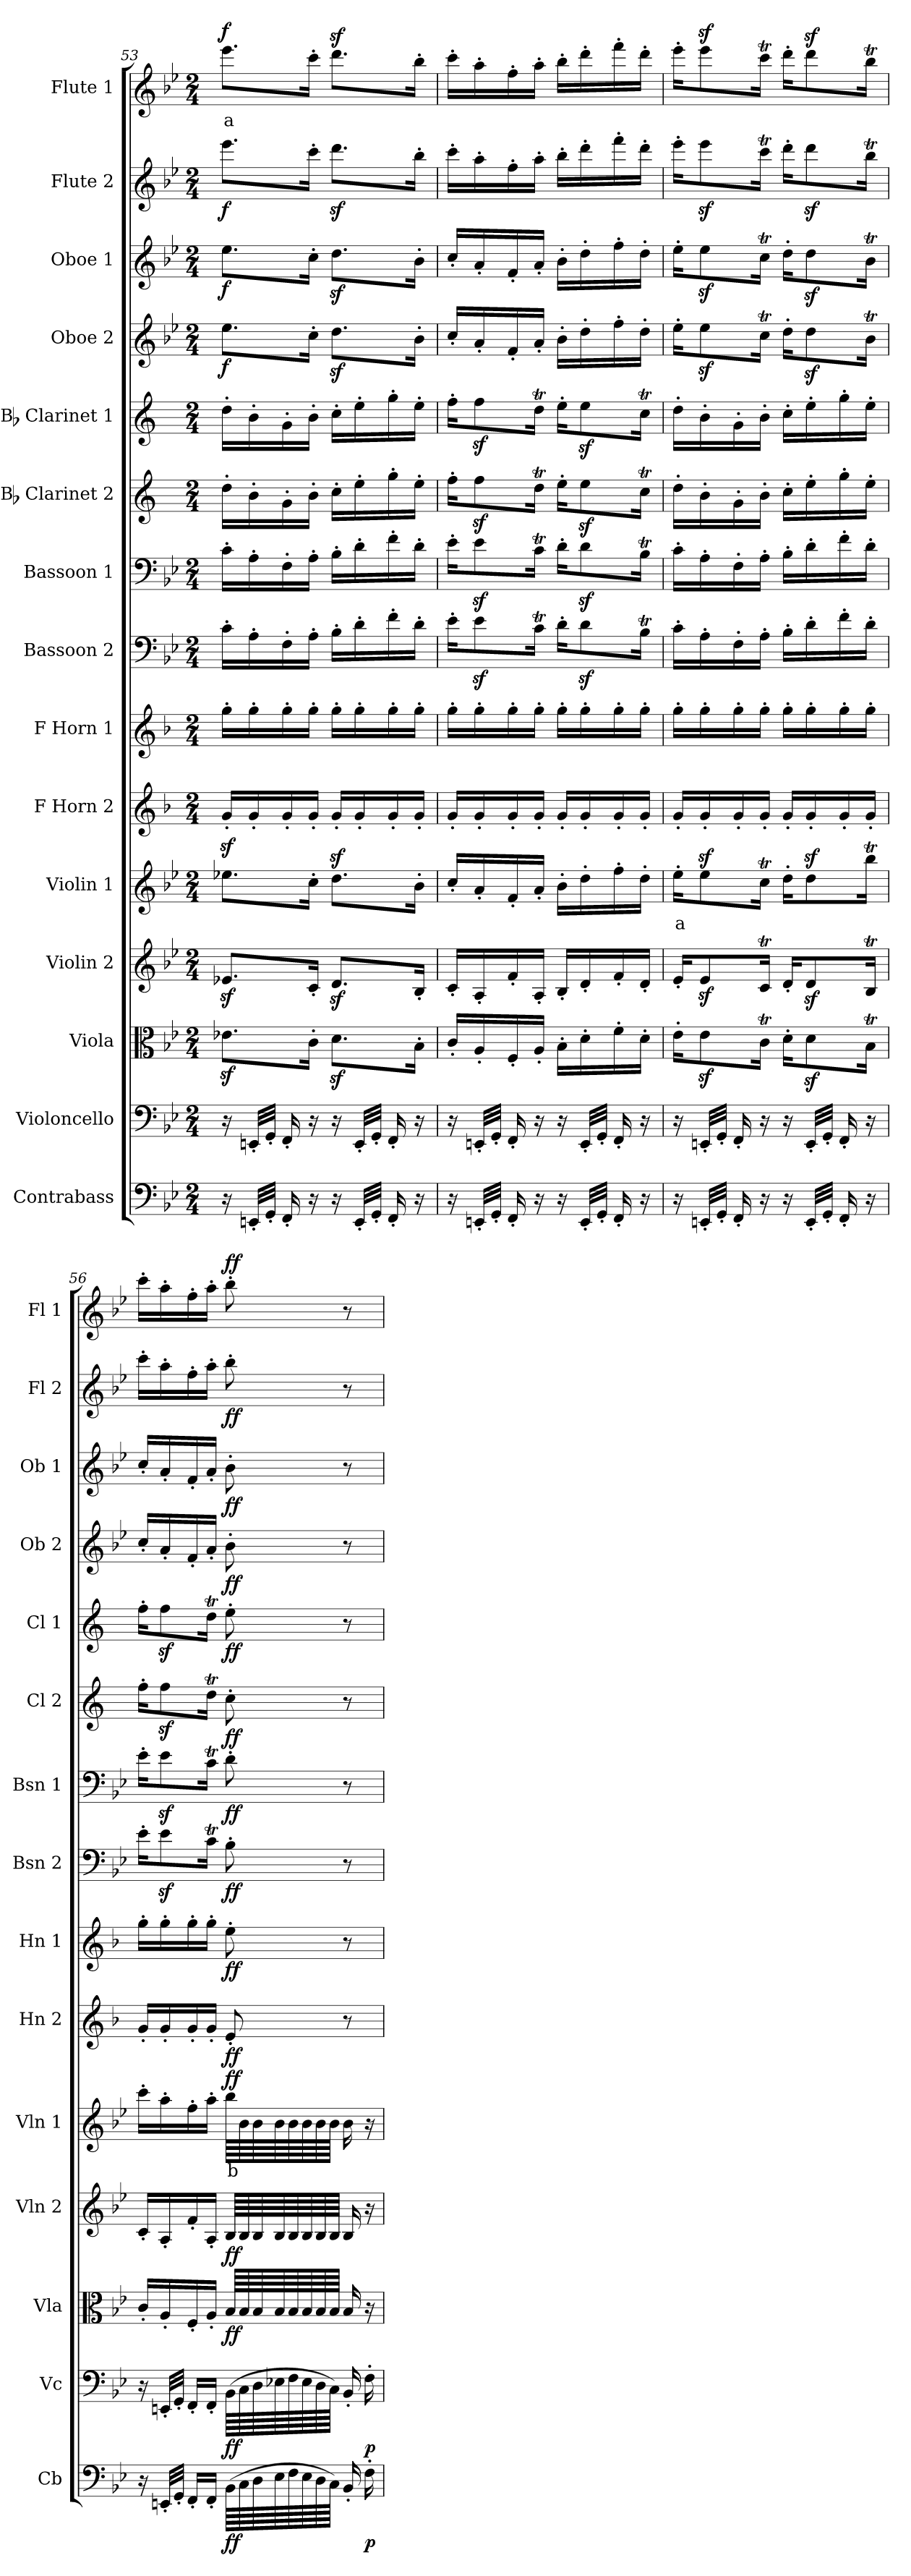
**kern	**dynam	**kern	**dynam	**kern	**dynam	**kern	**dynam	**kern	**text	**dynam	**kern	**dynam	**kern	**dynam	**kern	**dynam	**kern	**dynam	**kern	**dynam	**kern	**dynam	**kern	**dynam	**kern	**dynam	**kern	**dynam	**kern	**text	**dynam
*part15	*part15	*part14	*part14	*part13	*part13	*part12	*part12	*part11	*part11	*part11	*part10	*part10	*part9	*part9	*part8	*part8	*part7	*part7	*part6	*part6	*part5	*part5	*part4	*part4	*part3	*part3	*part2	*part2	*part1	*part1	*part1
*staff15	*staff15	*staff14	*staff14	*staff13	*staff13	*staff12	*staff12	*staff11	*staff11	*staff11	*staff10	*staff10	*staff9	*staff9	*staff8	*staff8	*staff7	*staff7	*staff6	*staff6	*staff5	*staff5	*staff4	*staff4	*staff3	*staff3	*staff2	*staff2	*staff1	*staff1	*staff1
*I"Contrabass	*	*I"Violoncello	*	*I"Viola	*	*I"Violin 2	*	*I"Violin 1	*	*	*I"F Horn 2	*	*I"F Horn 1	*	*I"Bassoon 2	*	*I"Bassoon 1	*	*I"Bb Clarinet 2	*	*I"Bb Clarinet 1	*	*I"Oboe 2	*	*I"Oboe 1	*	*I"Flute 2	*	*I"Flute 1	*	*
*I'Cb	*	*I'Vc	*	*I'Vla	*	*I'Vln 2	*	*I'Vln 1	*	*	*I'Hn 2	*	*I'Hn 1	*	*I'Bsn 2	*	*I'Bsn 1	*	*I'Cl 2	*	*I'Cl 1	*	*I'Ob 2	*	*I'Ob 1	*	*I'Fl 2	*	*I'Fl 1	*	*
*clefF4	*	*clefF4	*	*clefC3	*	*clefG2	*	*clefG2	*	*	*clefG2	*	*clefG2	*	*clefF4	*	*clefF4	*	*clefG2	*	*clefG2	*	*clefG2	*	*clefG2	*	*clefG2	*	*clefG2	*	*
*ITrd7c12	*	*	*	*	*	*	*	*	*	*	*ITrd4c7	*	*ITrd4c7	*	*	*	*	*	*ITrd1c2	*	*ITrd1c2	*	*	*	*	*	*	*	*	*	*
*k[b-e-]	*	*k[b-e-]	*	*k[b-e-]	*	*k[b-e-]	*	*k[b-e-]	*	*	*k[b-e-]	*	*k[b-e-]	*	*k[b-e-]	*	*k[b-e-]	*	*k[b-e-]	*	*k[b-e-]	*	*k[b-e-]	*	*k[b-e-]	*	*k[b-e-]	*	*k[b-e-]	*	*
*M2/4	*	*M2/4	*	*M2/4	*	*M2/4	*	*M2/4	*	*	*M2/4	*	*M2/4	*	*M2/4	*	*M2/4	*	*M2/4	*	*M2/4	*	*M2/4	*	*M2/4	*	*M2/4	*	*M2/4	*	*
=53	=53	=53	=53	=53	=53	=53	=53	=53	=53	=53	=53	=53	=53	=53	=53	=53	=53	=53	=53	=53	=53	=53	=53	=53	=53	=53	=53	=53	=53	=53	=53
!	!	!	!	!	!	!	!	!	!	!	!	!	!	!	!	!	!	!	!	!	!	!	!	!LO:DY:b	!	!LO:DY:b	!	!LO:DY:b	!	!LO:LY:b:color=#FF0000	!LO:DY:b
16r	.	16r	.	8.e-Xz<\L	.	8.e-Xz</L	.	8.ee-Xz<\L	.	.	16c'/LL	.	16cc'\LL	.	16c'\LL	.	16c'\LL	.	16cc'\LL	.	16cc'\LL	.	8.ee-\L	f	8.ee-\L	f	8.eee-\L	f	8.eee-\L	a	f
32EEEn'/LLL	.	32EEn'/LLL	.	.	.	.	.	.	.	.	16c'/	.	16cc'\	.	16A'\	.	16A'\	.	16a'\	.	16a'\	.	.	.	.	.	.	.	.	.	.
32GGG'/JJJ	.	32GG'/JJJ	.	.	.	.	.	.	.	.	.	.	.	.	.	.	.	.	.	.	.	.	.	.	.	.	.	.	.	.	.
16FFF'/	.	16FF'/	.	.	.	.	.	.	.	.	16c'/	.	16cc'\	.	16F'\	.	16F'\	.	16f'\	.	16f'\	.	.	.	.	.	.	.	.	.	.
16r	.	16r	.	16c'\Jk	.	16c'/Jk	.	16cc'\Jk	.	.	16c'/JJ	.	16cc'\JJ	.	16A'\JJ	.	16A'\JJ	.	16a'\JJ	.	16a'\JJ	.	16cc'\Jk	.	16cc'\Jk	.	16ccc'\Jk	.	16ccc'\Jk	.	.
16r	.	16r	.	8.dz<\L	.	8.dz</L	.	8.ddz<\L	.	.	16c'/LL	.	16cc'\LL	.	16B-'\LL	.	16B-'\LL	.	16b-'\LL	.	16b-'\LL	.	8.ddz<\L	.	8.ddz<\L	.	8.dddz<\L	.	8.dddz<\L	.	.
32EEE'/LLL	.	32EE'/LLL	.	.	.	.	.	.	.	.	16c'/	.	16cc'\	.	16d'\	.	16d'\	.	16dd'\	.	16dd'\	.	.	.	.	.	.	.	.	.	.
32GGG'/JJJ	.	32GG'/JJJ	.	.	.	.	.	.	.	.	.	.	.	.	.	.	.	.	.	.	.	.	.	.	.	.	.	.	.	.	.
16FFF'/	.	16FF'/	.	.	.	.	.	.	.	.	16c'/	.	16cc'\	.	16f'\	.	16f'\	.	16ff'\	.	16ff'\	.	.	.	.	.	.	.	.	.	.
16r	.	16r	.	16B-'\Jk	.	16B-'/Jk	.	16b-'\Jk	.	.	16c'/JJ	.	16cc'\JJ	.	16d'\JJ	.	16d'\JJ	.	16dd'\JJ	.	16dd'\JJ	.	16b-'\Jk	.	16b-'\Jk	.	16bb-'\Jk	.	16bb-'\Jk	.	.
=54	=54	=54	=54	=54	=54	=54	=54	=54	=54	=54	=54	=54	=54	=54	=54	=54	=54	=54	=54	=54	=54	=54	=54	=54	=54	=54	=54	=54	=54	=54	=54
16r	.	16r	.	16c'/LL	.	16c'/LL	.	16cc'/LL	.	.	16c'/LL	.	16cc'\LL	.	16e-'\KL	.	16e-'\KL	.	16ee-'\KL	.	16ee-'\KL	.	16cc'/LL	.	16cc'/LL	.	16ccc'\LL	.	16ccc'\LL	.	.
32EEEn'/LLL	.	32EEn'/LLL	.	16A'/	.	16A'/	.	16a'/	.	.	16c'/	.	16cc'\	.	8e-z<\	.	8e-z<\	.	8ee-z<\	.	8ee-z<\	.	16a'/	.	16a'/	.	16aa'\	.	16aa'\	.	.
32GGG'/JJJ	.	32GG'/JJJ	.	.	.	.	.	.	.	.	.	.	.	.	.	.	.	.	.	.	.	.	.	.	.	.	.	.	.	.	.
16FFF'/	.	16FF'/	.	16F'/	.	16f'/	.	16f'/	.	.	16c'/	.	16cc'\	.	.	.	.	.	.	.	.	.	16f'/	.	16f'/	.	16ff'\	.	16ff'\	.	.
16r	.	16r	.	16A'/JJ	.	16A'/JJ	.	16a'/JJ	.	.	16c'/JJ	.	16cc'\JJ	.	16cT\Jk	.	16cT\Jk	.	16ccT\Jk	.	16ccT\Jk	.	16a'/JJ	.	16a'/JJ	.	16aa'\JJ	.	16aa'\JJ	.	.
16r	.	16r	.	16B-'\LL	.	16B-'/LL	.	16b-'\LL	.	.	16c'/LL	.	16cc'\LL	.	16d'\KL	.	16d'\KL	.	16dd'\KL	.	16dd'\KL	.	16b-'\LL	.	16b-'\LL	.	16bb-'\LL	.	16bb-'\LL	.	.
32EEE'/LLL	.	32EE'/LLL	.	16d'\	.	16d'/	.	16dd'\	.	.	16c'/	.	16cc'\	.	8dz<\	.	8dz<\	.	8ddz<\	.	8ddz<\	.	16dd'\	.	16dd'\	.	16ddd'\	.	16ddd'\	.	.
32GGG'/JJJ	.	32GG'/JJJ	.	.	.	.	.	.	.	.	.	.	.	.	.	.	.	.	.	.	.	.	.	.	.	.	.	.	.	.	.
16FFF'/	.	16FF'/	.	16f'\	.	16f'/	.	16ff'\	.	.	16c'/	.	16cc'\	.	.	.	.	.	.	.	.	.	16ff'\	.	16ff'\	.	16fff'\	.	16fff'\	.	.
16r	.	16r	.	16d'\JJ	.	16d'/JJ	.	16dd'\JJ	.	.	16c'/JJ	.	16cc'\JJ	.	16B-T\Jk	.	16B-T\Jk	.	16b-T\Jk	.	16b-T\Jk	.	16dd'\JJ	.	16dd'\JJ	.	16ddd'\JJ	.	16ddd'\JJ	.	.
=55	=55	=55	=55	=55	=55	=55	=55	=55	=55	=55	=55	=55	=55	=55	=55	=55	=55	=55	=55	=55	=55	=55	=55	=55	=55	=55	=55	=55	=55	=55	=55
!	!	!	!	!	!	!	!	!	!LO:LY:b:color=#FF0000	!	!	!	!	!	!	!	!	!	!	!	!	!	!	!	!	!	!	!	!	!	!
16r	.	16r	.	16e-'\KL	.	16e-'/KL	.	16ee-'\KL	a	.	16c'/LL	.	16cc'\LL	.	16c'\LL	.	16c'\LL	.	16cc'\LL	.	16cc'\LL	.	16ee-'\KL	.	16ee-'\KL	.	16eee-'\KL	.	16eee-'\KL	.	.
32EEEn'/LLL	.	32EEn'/LLL	.	8e-z<\	.	8e-z</	.	8ee-z<\	.	.	16c'/	.	16cc'\	.	16A'\	.	16A'\	.	16a'\	.	16a'\	.	8ee-z<\	.	8ee-z<\	.	8eee-z<\	.	8eee-z<\	.	.
32GGG'/JJJ	.	32GG'/JJJ	.	.	.	.	.	.	.	.	.	.	.	.	.	.	.	.	.	.	.	.	.	.	.	.	.	.	.	.	.
16FFF'/	.	16FF'/	.	.	.	.	.	.	.	.	16c'/	.	16cc'\	.	16F'\	.	16F'\	.	16f'\	.	16f'\	.	.	.	.	.	.	.	.	.	.
16r	.	16r	.	16cT\Jk	.	16cT/Jk	.	16ccT\Jk	.	.	16c'/JJ	.	16cc'\JJ	.	16A'\JJ	.	16A'\JJ	.	16a'\JJ	.	16a'\JJ	.	16ccT\Jk	.	16ccT\Jk	.	16cccT\Jk	.	16cccT\Jk	.	.
16r	.	16r	.	16d'\KL	.	16d'/KL	.	16dd'\KL	.	.	16c'/LL	.	16cc'\LL	.	16B-'\LL	.	16B-'\LL	.	16b-'\LL	.	16b-'\LL	.	16dd'\KL	.	16dd'\KL	.	16ddd'\KL	.	16ddd'\KL	.	.
32EEE'/LLL	.	32EE'/LLL	.	8dz<\	.	8dz</	.	8ddz<\	.	.	16c'/	.	16cc'\	.	16d'\	.	16d'\	.	16dd'\	.	16dd'\	.	8ddz<\	.	8ddz<\	.	8dddz<\	.	8dddz<\	.	.
32GGG'/JJJ	.	32GG'/JJJ	.	.	.	.	.	.	.	.	.	.	.	.	.	.	.	.	.	.	.	.	.	.	.	.	.	.	.	.	.
16FFF'/	.	16FF'/	.	.	.	.	.	.	.	.	16c'/	.	16cc'\	.	16f'\	.	16f'\	.	16ff'\	.	16ff'\	.	.	.	.	.	.	.	.	.	.
16r	.	16r	.	16B-T\Jk	.	16B-T/Jk	.	16bb-T\Jk	.	.	16c'/JJ	.	16cc'\JJ	.	16d'\JJ	.	16d'\JJ	.	16dd'\JJ	.	16dd'\JJ	.	16b-T\Jk	.	16b-T\Jk	.	16bb-T\Jk	.	16bb-T\Jk	.	.
!!LO:PB:g=z
=56	=56	=56	=56	=56	=56	=56	=56	=56	=56	=56	=56	=56	=56	=56	=56	=56	=56	=56	=56	=56	=56	=56	=56	=56	=56	=56	=56	=56	=56	=56	=56
16r	.	16r	.	16c'/LL	.	16c'/LL	.	16ccc'\LL	.	.	16c'/LL	.	16cc'\LL	.	16e-'\KL	.	16e-'\KL	.	16ee-'\KL	.	16ee-'\KL	.	16cc'/LL	.	16cc'/LL	.	16ccc'\LL	.	16ccc'\LL	.	.
32EEEn'/LLL	.	32EEn'/LLL	.	16A'/	.	16A'/	.	16aa'\	.	.	16c'/	.	16cc'\	.	8e-z<\	.	8e-z<\	.	8ee-z<\	.	8ee-z<\	.	16a'/	.	16a'/	.	16aa'\	.	16aa'\	.	.
32GGG'/JJJ	.	32GG'/JJJ	.	.	.	.	.	.	.	.	.	.	.	.	.	.	.	.	.	.	.	.	.	.	.	.	.	.	.	.	.
16FFF'/LL	.	16FF'/LL	.	16F'/	.	16f'/	.	16ff'\	.	.	16c'/	.	16cc'\	.	.	.	.	.	.	.	.	.	16f'/	.	16f'/	.	16ff'\	.	16ff'\	.	.
16FFF'/JJ	.	16FF'/JJ	.	16A'/JJ	.	16A'/JJ	.	16aa'\JJ	.	.	16c'/JJ	.	16cc'\JJ	.	16cT\Jk	.	16cT\Jk	.	16ccT\Jk	.	16ccT\Jk	.	16a'/JJ	.	16a'/JJ	.	16aa'\JJ	.	16aa'\JJ	.	.
!	!LO:DY:b	!	!LO:DY:b	!	!LO:DY:b	!	!LO:DY:b	!	!LO:LY:b:color=#FF0000	!LO:DY:b	!	!LO:DY:b	!	!LO:DY:b	!	!LO:DY:b	!	!LO:DY:b	!	!LO:DY:b	!	!LO:DY:b	!	!LO:DY:b	!	!LO:DY:b	!	!LO:DY:b	!	!	!LO:DY:b
(64BBB-\LLLL	ff	(64BB-\LLLL	ff	64B-/LLLL	ff	64B-/LLLL	ff	64bb-\LLLL	b	ff	8A'/	ff	8a'\	ff	8B-'\	ff	8d'\	ff	8b-'\	ff	8dd'\	ff	8b-'\	ff	8b-'\	ff	8bb-'\	ff	8bb-'\	.	ff
64CC\	.	64C\	.	64B-/	.	64B-/	.	64b-\	.	.	.	.	.	.	.	.	.	.	.	.	.	.	.	.	.	.	.	.	.	.	.
64DD\	.	64D\	.	64B-/	.	64B-/	.	64b-\	.	.	.	.	.	.	.	.	.	.	.	.	.	.	.	.	.	.	.	.	.	.	.
64EE-\	.	64E-X\	.	64B-/	.	64B-/	.	64b-\	.	.	.	.	.	.	.	.	.	.	.	.	.	.	.	.	.	.	.	.	.	.	.
64FF\	.	64F\	.	64B-/	.	64B-/	.	64b-\	.	.	.	.	.	.	.	.	.	.	.	.	.	.	.	.	.	.	.	.	.	.	.
64EE-\	.	64E-\	.	64B-/	.	64B-/	.	64b-\	.	.	.	.	.	.	.	.	.	.	.	.	.	.	.	.	.	.	.	.	.	.	.
64DD\	.	64D\	.	64B-/	.	64B-/	.	64b-\	.	.	.	.	.	.	.	.	.	.	.	.	.	.	.	.	.	.	.	.	.	.	.
64CC\JJJJ)	.	64C\JJJJ)	.	64B-/JJJJ	.	64B-/JJJJ	.	64b-\JJJJ	.	.	.	.	.	.	.	.	.	.	.	.	.	.	.	.	.	.	.	.	.	.	.
16BBB-'/	.	16BB-'/	.	16B-/	.	16B-/	.	16b-\	.	.	8r	.	8r	.	8r	.	8r	.	8r	.	8r	.	8r	.	8r	.	8r	.	8r	.	.
!	!LO:DY:b	!	!LO:DY:b	!	!	!	!	!	!	!	!	!	!	!	!	!	!	!	!	!	!	!	!	!	!	!	!	!	!	!	!
16FF'\	p	16F'\	p	16r	.	16r	.	16r	.	.	.	.	.	.	.	.	.	.	.	.	.	.	.	.	.	.	.	.	.	.	.
=	=	=	=	=	=	=	=	=	=	=	=	=	=	=	=	=	=	=	=	=	=	=	=	=	=	=	=	=	=	=	=
*-	*-	*-	*-	*-	*-	*-	*-	*-	*-	*-	*-	*-	*-	*-	*-	*-	*-	*-	*-	*-	*-	*-	*-	*-	*-	*-	*-	*-	*-	*-	*-
